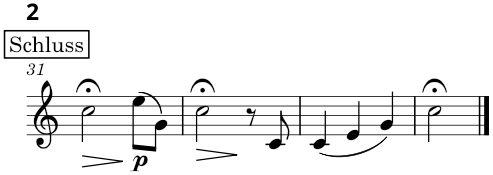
**kern	**dynam
*part1	*part1
*staff1	*staff1
*I"Alphorn	*
*I'Alphn.	*
!!LO:PB:g=z
*clefG2	*
*Trd4c7	*
*k[]	*
*M3/4	*
!!LO:REH:place=s1:a:cj:fs=11:t=Schluss
=31	=31
!	!LO:HP:b
2cc;<\	>
!	!LO:DY:n=1:b
(8ee\L	] p
8g\J)	.
=32	=32
!	!LO:HP:b
2cc;<\	>
8r	]
8c/	.
=33	=33
(4c/	.
4e/	.
4g/)	.
=34	=34
2cc;<\	.
==	==
*-	*-
